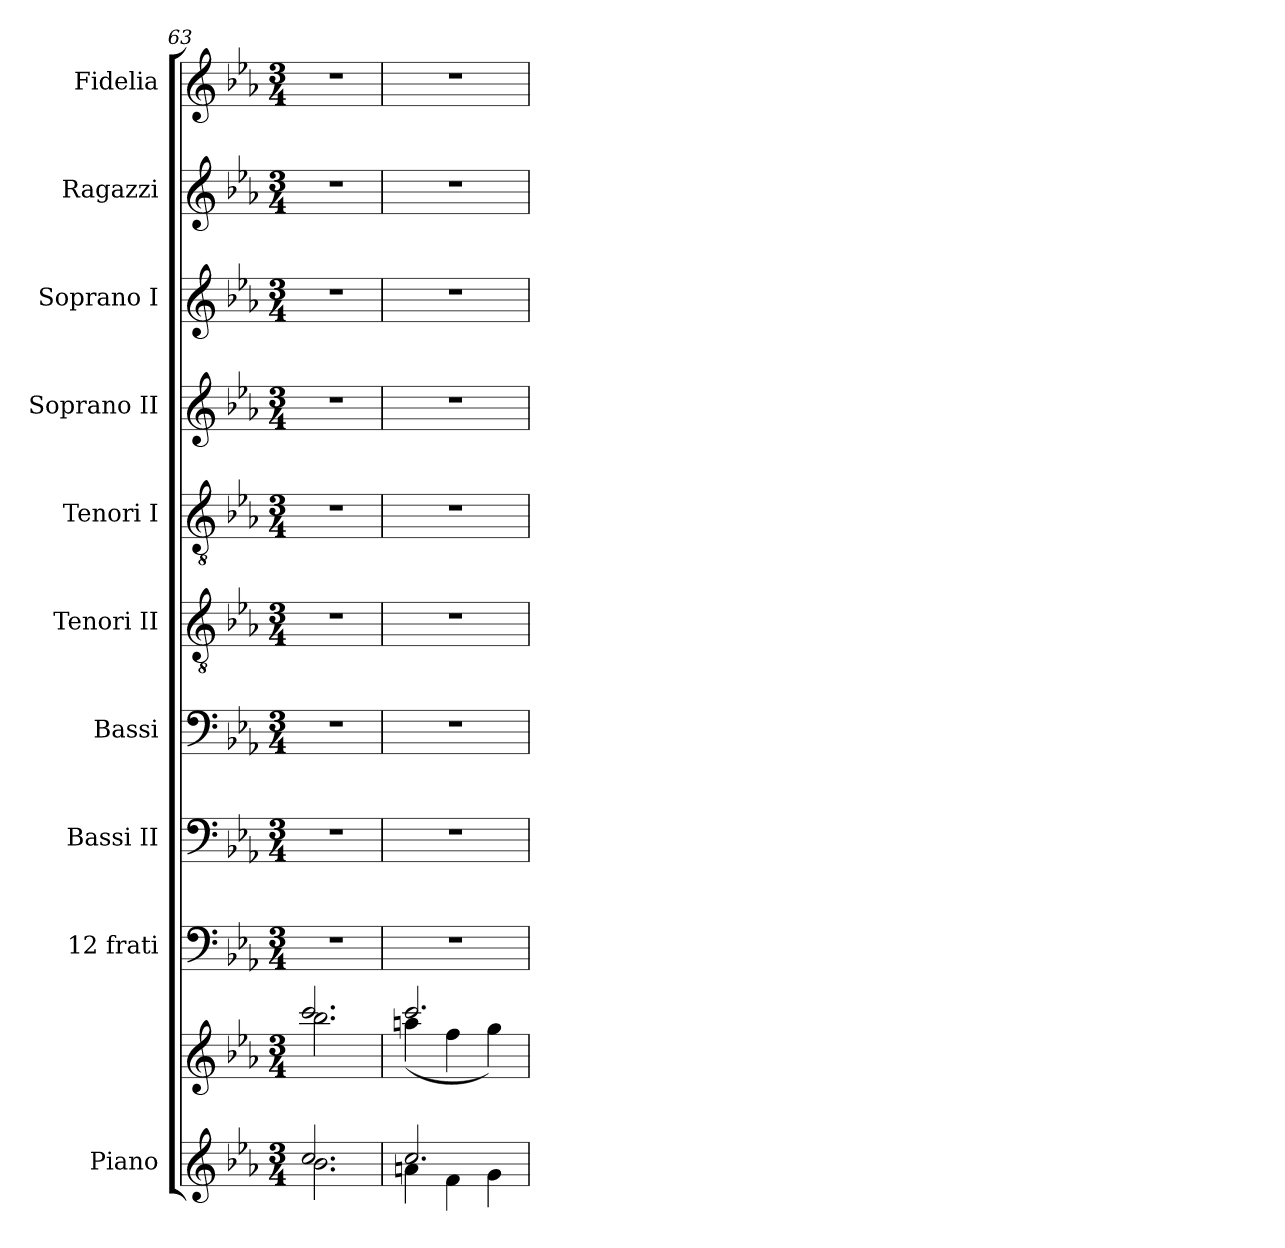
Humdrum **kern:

**kern	**kern	**kern	**kern	**kern	**kern	**kern	**kern	**kern	**kern	**kern
*part10	*part10	*part9	*part8	*part7	*part6	*part5	*part4	*part3	*part2	*part1
*staff11	*staff10	*staff9	*staff8	*staff7	*staff6	*staff5	*staff4	*staff3	*staff2	*staff1
*I"Piano	*	*I"12 frati	*I"Bassi II	*I"Bassi	*I"Tenori II	*I"Tenori I	*I"Soprano II	*I"Soprano I	*I"Ragazzi	*I"Fidelia
*I'Pno.	*	*I'12 f.	*I'B.II	*I'B.	*I'T.II	*I'T.I	*I'S.II	*I'S.I	*I'Rzi.	*I'F.
*clefG2	*clefG2	*clefF4	*clefF4	*clefF4	*clefGv2	*clefGv2	*clefG2	*clefG2	*clefG2	*clefG2
*k[b-e-a-]	*k[b-e-a-]	*k[b-e-a-]	*k[b-e-a-]	*k[b-e-a-]	*k[b-e-a-]	*k[b-e-a-]	*k[b-e-a-]	*k[b-e-a-]	*k[b-e-a-]	*k[b-e-a-]
*M3/4	*M3/4	*M3/4	*M3/4	*M3/4	*M3/4	*M3/4	*M3/4	*M3/4	*M3/4	*M3/4
=63	=63	=63	=63	=63	=63	=63	=63	=63	=63	=63
*^	*^	*	*	*	*	*	*	*	*	*
2.cc/	2.b-\	2.ccc/	2.bb-\	2.r	2.r	2.r	2.r	2.r	2.r	2.r	2.r	2.r
=64	=64	=64	=64	=64	=64	=64	=64	=64	=64	=64	=64	=64
2.cc/	4an\	2.ccc/	(<4aan\	2.r	2.r	2.r	2.r	2.r	2.r	2.r	2.r	2.r
.	4f\	.	4ff\	.	.	.	.	.	.	.	.	.
.	4g\	.	4gg\)	.	.	.	.	.	.	.	.	.
*v	*v	*	*	*	*	*	*	*	*	*	*	*
*	*v	*v	*	*	*	*	*	*	*	*	*
=	=	=	=	=	=	=	=	=	=	=
*-	*-	*-	*-	*-	*-	*-	*-	*-	*-	*-
